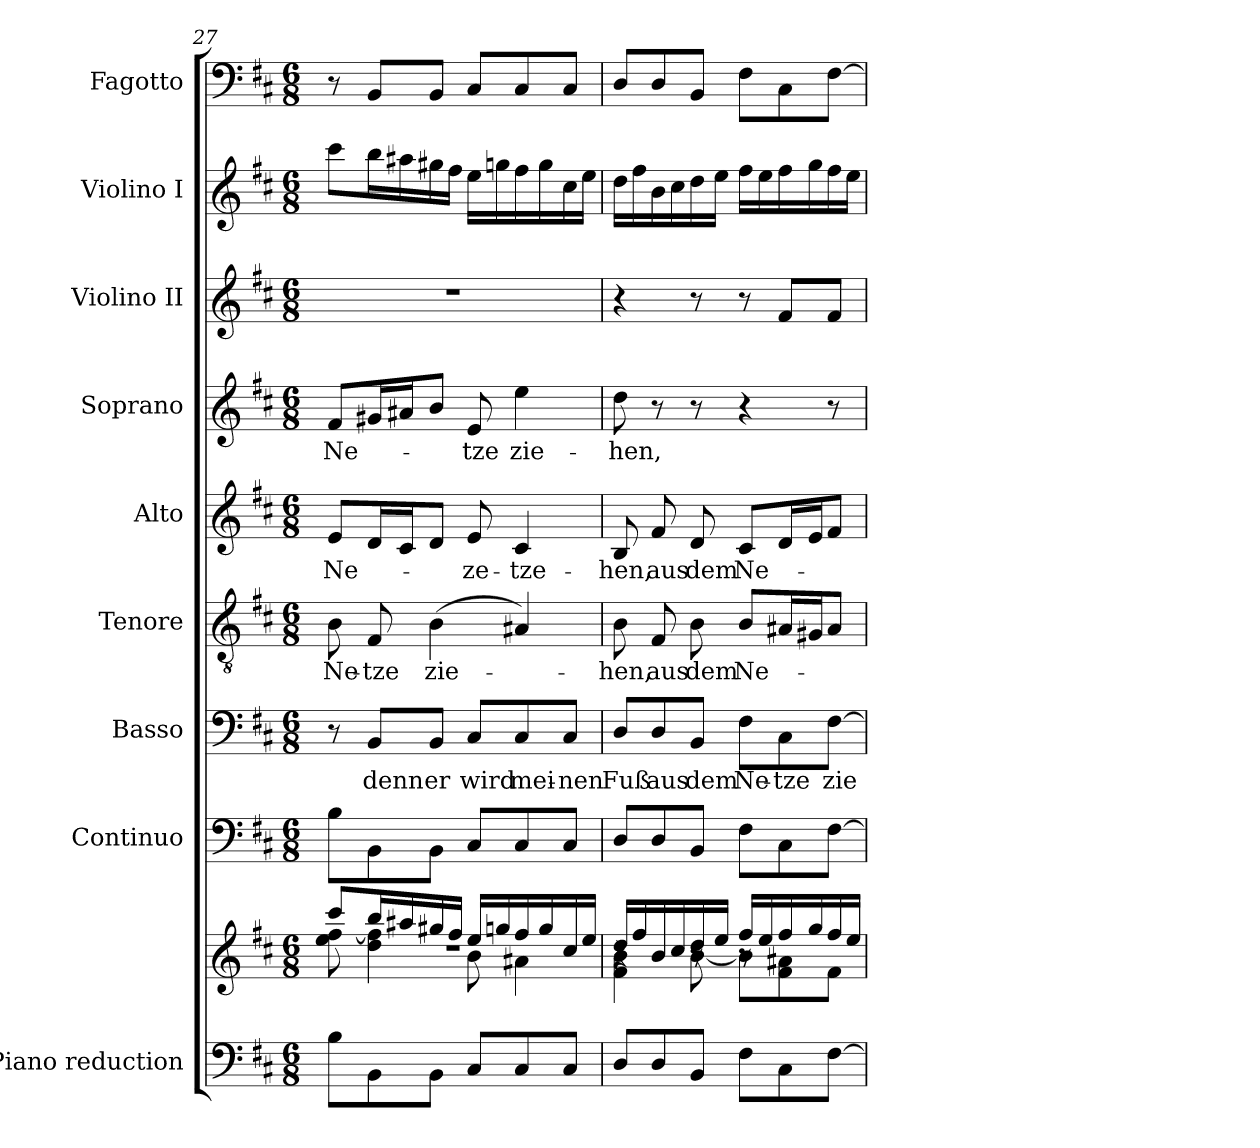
**kern	**kern	**kern	**kern	**text	**kern	**text	**kern	**text	**kern	**text	**kern	**kern	**kern
*part9	*part9	*part8	*part7	*part7	*part6	*part6	*part5	*part5	*part4	*part4	*part3	*part2	*part1
*staff10	*staff9	*staff8	*staff7	*staff7	*staff6	*staff6	*staff5	*staff5	*staff4	*staff4	*staff3	*staff2	*staff1
*I"Piano reduction	*	*I"Continuo	*I"Basso	*	*I"Tenore	*	*I"Alto	*	*I"Soprano	*	*I"Violino II	*I"Violino I	*I"Fagotto
*I'Pno	*	*	*	*	*	*	*	*	*	*	*I'Vln	*I'Vln	*
*clefF4	*clefG2	*clefF4	*clefF4	*	*clefGv2	*	*clefG2	*	*clefG2	*	*clefG2	*clefG2	*clefF4
*k[f#c#]	*k[f#c#]	*k[f#c#]	*k[f#c#]	*	*k[f#c#]	*	*k[f#c#]	*	*k[f#c#]	*	*k[f#c#]	*k[f#c#]	*k[f#c#]
*M6/8	*M6/8	*M6/8	*M6/8	*	*M6/8	*	*M6/8	*	*M6/8	*	*M6/8	*M6/8	*M6/8
=27	=27	=27	=27	=27	=27	=27	=27	=27	=27	=27	=27	=27	=27
*	*^	*	*	*	*	*	*	*	*	*	*	*	*
*	*	*^	*	*	*	*	*	*	*	*	*	*	*	*
!	!	!	!	!	!	!	!	!LO:LY:b	!	!LO:LY:b	!	!LO:LY:b	!	!	!
8B\L	8ccc#/L	8ee!\ [8ff#!\	2.r	8B\L	8r	.	8B\	Ne-	8e/L	Ne-	8f#/L	Ne-	2.r	8ccc#\L	8r
!	!	!	!	!	!	!LO:LY:b	!	!LO:LY:b	!	!	!	!	!	!	!
8BB\	16bb/L	4dd!\ 4ff#!\]	.	8BB\	8BB/L	denn	8F#/	-tze	16d/L	.	16g#X/L	.	.	16bb\L	8BB/L
.	16aa#X/	.	.	.	.	.	.	.	16c#/J	.	16a#X/J	.	.	16aa#X\	.
!	!	!	!	!	!	!LO:LY:b	!	!LO:LY:b	!	!	!	!	!	!	!
8BB\J	16gg#X/	.	.	8BB\J	8BB/J	er	(4B\	zie-	8d/J	.	8b/J	.	.	16gg#X\	8BB/J
.	16ff#/JJ	.	.	.	.	.	.	.	.	.	.	.	.	16ff#\JJ	.
!	!	!	!	!	!	!LO:LY:b	!	!	!	!LO:LY:b	!	!LO:LY:b	!	!	!
8C#/L	16ee/LL	8b!\	.	8C#/L	8C#/L	wird	.	.	8e/	-ze-	8e/	-tze	.	16ee\LL	8C#/L
.	16ggn/	.	.	.	.	.	.	.	.	.	.	.	.	16ggn\	.
!	!	!	!	!	!	!LO:LY:b	!	!	!	!LO:LY:b	!	!LO:LY:b	!	!	!
8C#/	16ff#/	4a#X!\	.	8C#/	8C#/	mei-	4A#X/)	.	4c#/	-tze-	4ee\	zie-	.	16ff#\	8C#/
.	16gg/	.	.	.	.	.	.	.	.	.	.	.	.	16gg\	.
!	!	!	!	!	!	!LO:LY:b	!	!	!	!	!	!	!	!	!
8C#/J	16cc#/	.	.	8C#/J	8C#/J	nen	.	.	.	.	.	.	.	16cc#\	8C#/J
.	16ee/JJ	.	.	.	.	.	.	.	.	.	.	.	.	16ee\JJ	.
!!LO:PB:g=z
=28	=28	=28	=28	=28	=28	=28	=28	=28	=28	=28	=28	=28	=28	=28	=28
!	!	!	!	!	!	!LO:LY:b	!	!LO:LY:b	!	!LO:LY:b	!	!LO:LY:b	!	!	!
8D/L	16dd/LL	4f#!\ 4b!\	4r	8D/L	8D/L	Fuß	8B\	hen,	8B/	-hen,	8dd\	-hen,	4r	16dd\LL	8D/L
.	16ff#/	.	.	.	.	.	.	.	.	.	.	.	.	16ff#\	.
!	!	!	!	!	!	!LO:LY:b	!	!LO:LY:b	!	!LO:LY:b	!	!	!	!	!
8D/	16b/	.	.	8D/	8D/	aus	8F#/	aus	8f#/	aus	8r	.	.	16b\	8D/
.	16cc#/	.	.	.	.	.	.	.	.	.	.	.	.	16cc#\	.
!	!	!	!	!	!	!LO:LY:b	!	!LO:LY:b	!	!LO:LY:b	!	!	!	!	!
8BB/J	16dd/	[8b!\	8r	8BB/J	8BB/J	dem	8B\	dem	8d/	dem	8r	.	8r	16dd\	8BB/J
.	16ee/JJ	.	.	.	.	.	.	.	.	.	.	.	.	16ee\JJ	.
!	!	!	!	!	!	!LO:LY:b	!	!LO:LY:b	!	!LO:LY:b	!	!	!	!	!
8F#\L	16ff#/LL	8b!\L]	8r	8F#\L	8F#\L	Ne-	8B/L	Ne-	8c#/L	Ne-	4r	.	8r	16ff#\LL	8F#\L
.	16ee/	.	.	.	.	.	.	.	.	.	.	.	.	16ee\	.
!	!	!	!	!	!	!LO:LY:b	!	!	!	!	!	!	!	!	!
8C#\	16ff#/	8f#\ 8a#X!\	4ryy	8C#\	8C#\	-tze	16A#X/L	.	16d/L	.	.	.	8f#/L	16ff#\	8C#\
.	16gg/	.	.	.	.	.	16G#X/J	.	16e/J	.	.	.	.	16gg\	.
!	!	!	!	!	!	!LO:LY:b	!	!	!	!	!	!	!	!	!
[8F#\J	16ff#/	8f#\J	.	[8F#\J	[8F#\J	zie-	8A#/J	.	8f#/J	.	8r	.	8f#/J	16ff#\	[8F#\J
.	16ee/JJ	.	.	.	.	.	.	.	.	.	.	.	.	16ee\JJ	.
*	*v	*v	*v	*	*	*	*	*	*	*	*	*	*	*	*
=	=	=	=	=	=	=	=	=	=	=	=	=	=
*-	*-	*-	*-	*-	*-	*-	*-	*-	*-	*-	*-	*-	*-
